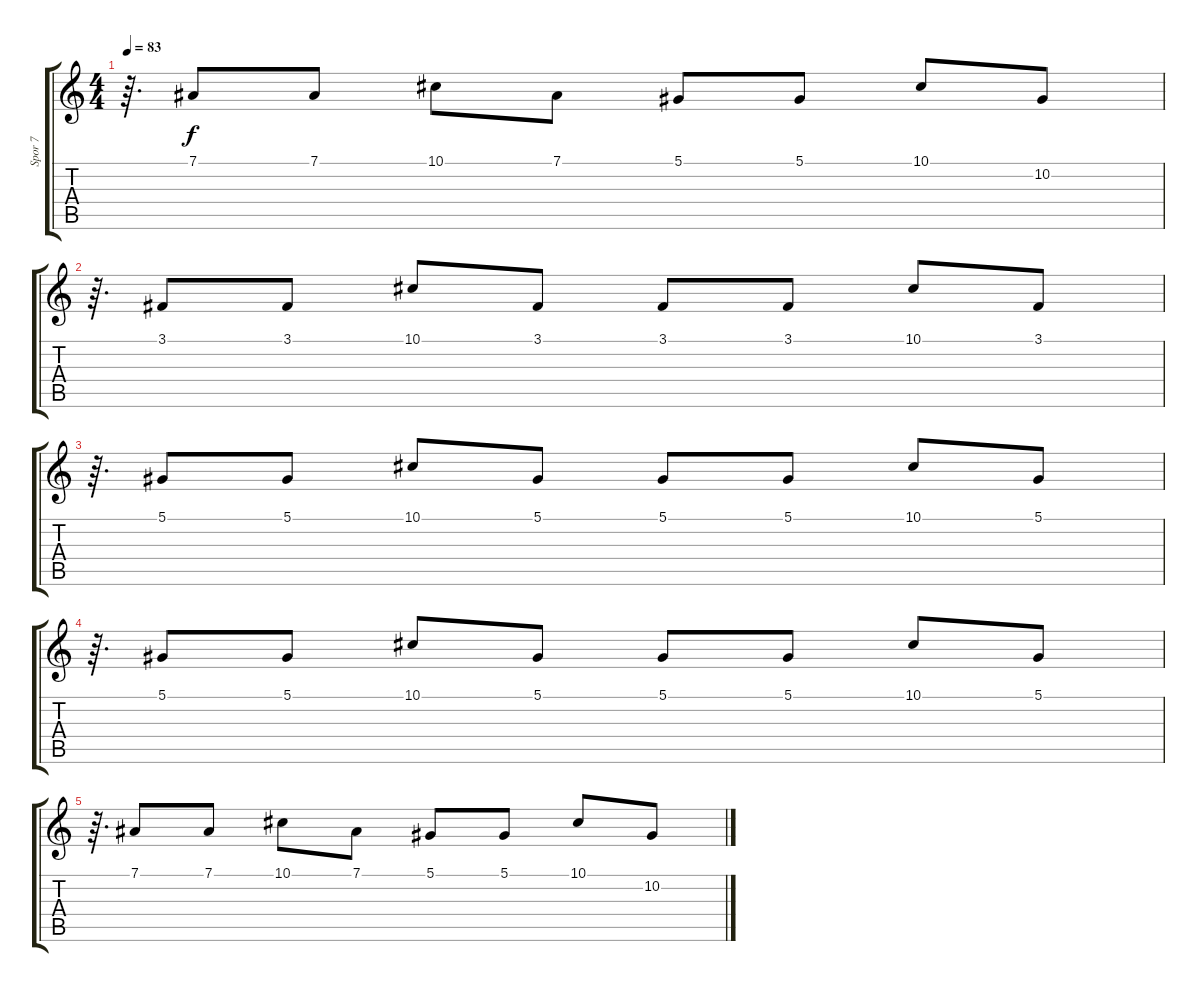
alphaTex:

\track ("Spor 7" "Spor 7") {instrument acousticgrandpiano}
\staff {score tabs}
\tuning (Eb4 Bb3 Gb3 Db3 Ab2 Eb2) {hide}
\ts (4 4)
\tempo 83
\clef g2
\ks c
r.64{d dy f} 7.1.8 7.1.8 10.1.8 7.1.8 5.1.8 5.1.8 10.1.8 10.2.8 |
r.64{d} 3.1.8 3.1.8 10.1.8 3.1.8 3.1.8 3.1.8 10.1.8 3.1.8 |
r.64{d} 5.1.8 5.1.8 10.1.8 5.1.8 5.1.8 5.1.8 10.1.8 5.1.8 |
r.64{d} 5.1.8 5.1.8 10.1.8 5.1.8 5.1.8 5.1.8 10.1.8 5.1.8 |
r.64{d} 7.1.8 7.1.8 10.1.8 7.1.8 5.1.8 5.1.8 10.1.8 10.2.8
